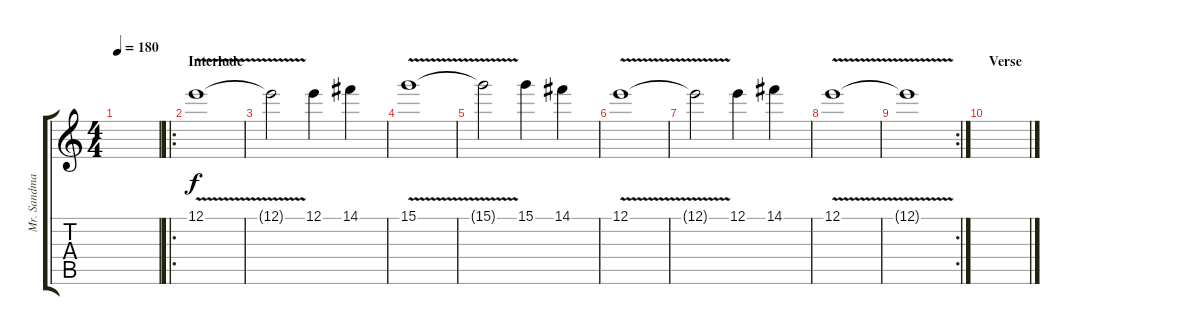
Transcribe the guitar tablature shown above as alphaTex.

\track ("Mr. Sandman (additional harmonizing)" "Mr. Sandma") {instrument overdrivenguitar}
\staff {score tabs}
\tuning (E4 B3 G3 D3 A2 E2) {hide}
\ts (4 4)
\tempo 180
\clef g2
\ks c
|
\ro
\section ("" "Interlude")
12.1{v}.1 |
12.1{t}.2 12.1.4 14.1.4 |
15.1{v}.1 |
15.1{t}.2 15.1.4 14.1.4 |
12.1{v}.1 |
12.1{t}.2 12.1.4 14.1.4 |
12.1{v}.1 |
\rc 2
12.1{t}.1 |
\section ("" "Verse")
